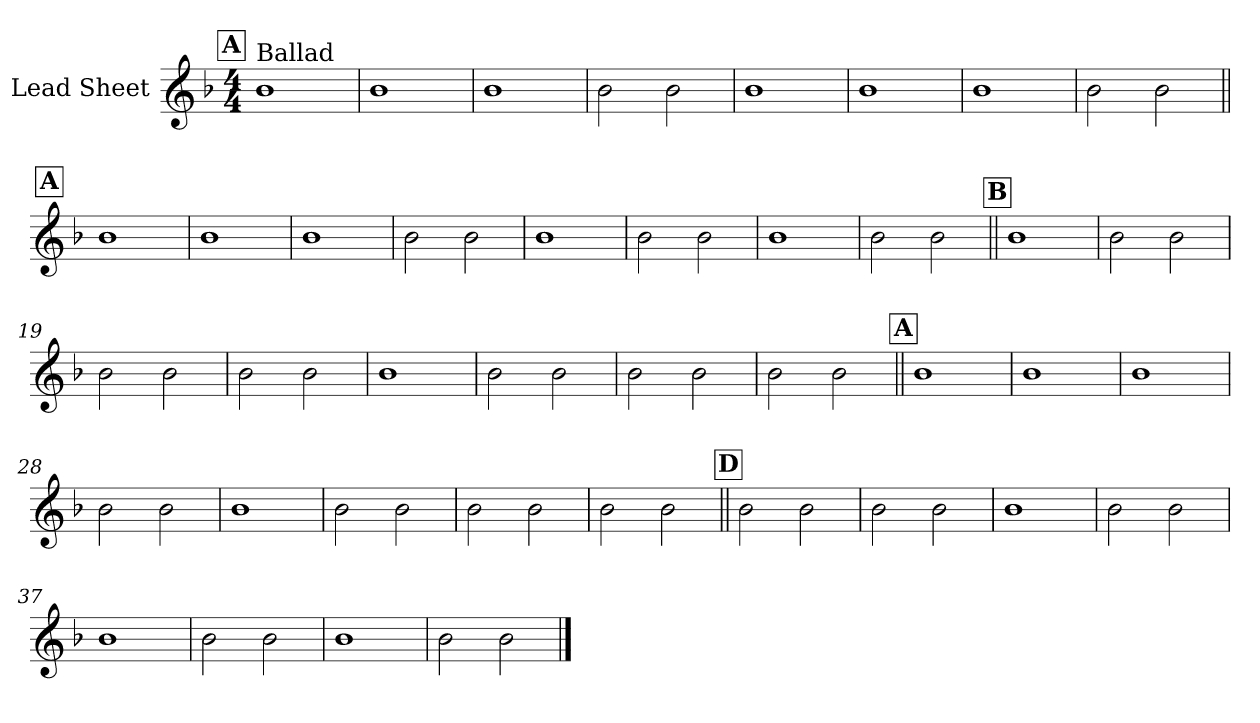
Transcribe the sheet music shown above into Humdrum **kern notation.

**kern
*part1
*staff1
*I"Lead Sheet
*clefG2
*k[b-]
*F:
*M4/4
!!LO:REH:place=s1:a:fs=14:t=A
=1
!LO:TX:a:t=Ballad
1b-
=2
1b-
=3
1b-
=4
2b-\
2b-\
!!LO:LB:g=z
=5
1b-
=6
1b-
=7
1b-
=8
2b-\
2b-\
!!LO:LB:g=z
!!LO:REH:place=s1:a:fs=14:t=A
=9||
1b-
=10
1b-
=11
1b-
=12
2b-\
2b-\
!!LO:LB:g=z
=13
1b-
=14
2b-\
2b-\
=15
1b-
=16
2b-\
2b-\
!!LO:LB:g=z
!!LO:REH:place=s1:a:fs=14:t=B
=17||
1b-
=18
2b-\
2b-\
=19
2b-\
2b-\
=20
2b-\
2b-\
!!LO:LB:g=z
=21
1b-
=22
2b-\
2b-\
=23
2b-\
2b-\
=24
2b-\
2b-\
!!LO:LB:g=z
!!LO:REH:place=s1:a:fs=14:t=A
=25||
1b-
=26
1b-
=27
1b-
=28
2b-\
2b-\
!!LO:LB:g=z
=29
1b-
=30
2b-\
2b-\
=31
2b-\
2b-\
=32
2b-\
2b-\
!!LO:LB:g=z
!!LO:REH:place=s1:a:fs=14:t=D
=33||
2b-\
2b-\
=34
2b-\
2b-\
=35
1b-
=36
2b-\
2b-\
!!LO:LB:g=z
=37
1b-
=38
2b-\
2b-\
=39
1b-
=40
2b-\
2b-\
==
*-
